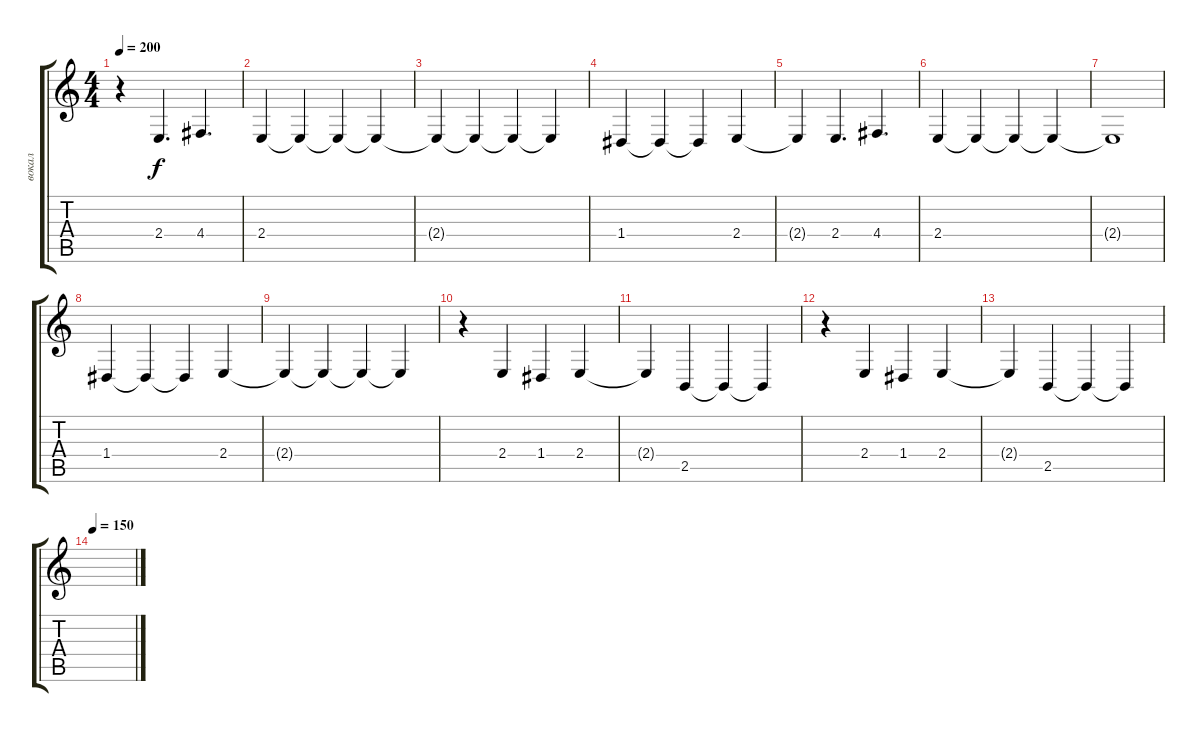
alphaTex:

\track ("вокал" "вокал") {instrument lead8bassandlead}
\staff {score tabs}
\tuning (E4 B3 G3 D3 A2 E2) {hide}
\ts (4 4)
\tempo 200
\clef g2
\ks c
r.4{dy f} 2.4.4{d} 4.4.4{d} |
2.4.4 2.4{t}.4 2.4{t}.4 2.4{t}.4 |
2.4{t}.4 2.4{t}.4 2.4{t}.4 2.4{t}.4 |
1.4.4 1.4{t}.4 1.4{t}.4 2.4.4 |
2.4{t}.4 2.4.4{d} 4.4.4{d} |
2.4.4 2.4{t}.4 2.4{t}.4 2.4{t}.4 |
2.4{t}.1 |
1.4.4 1.4{t}.4 1.4{t}.4 2.4.4 |
2.4{t}.4 2.4{t}.4 2.4{t}.4 2.4{t}.4 |
r.4 2.4.4 1.4.4 2.4.4 |
2.4{t}.4 2.5.4 2.5{t}.4 2.5{t}.4 |
r.4 2.4.4 1.4.4 2.4.4 |
2.4{t}.4 2.5.4 2.5{t}.4 2.5{t}.4 |
\tempo 150
